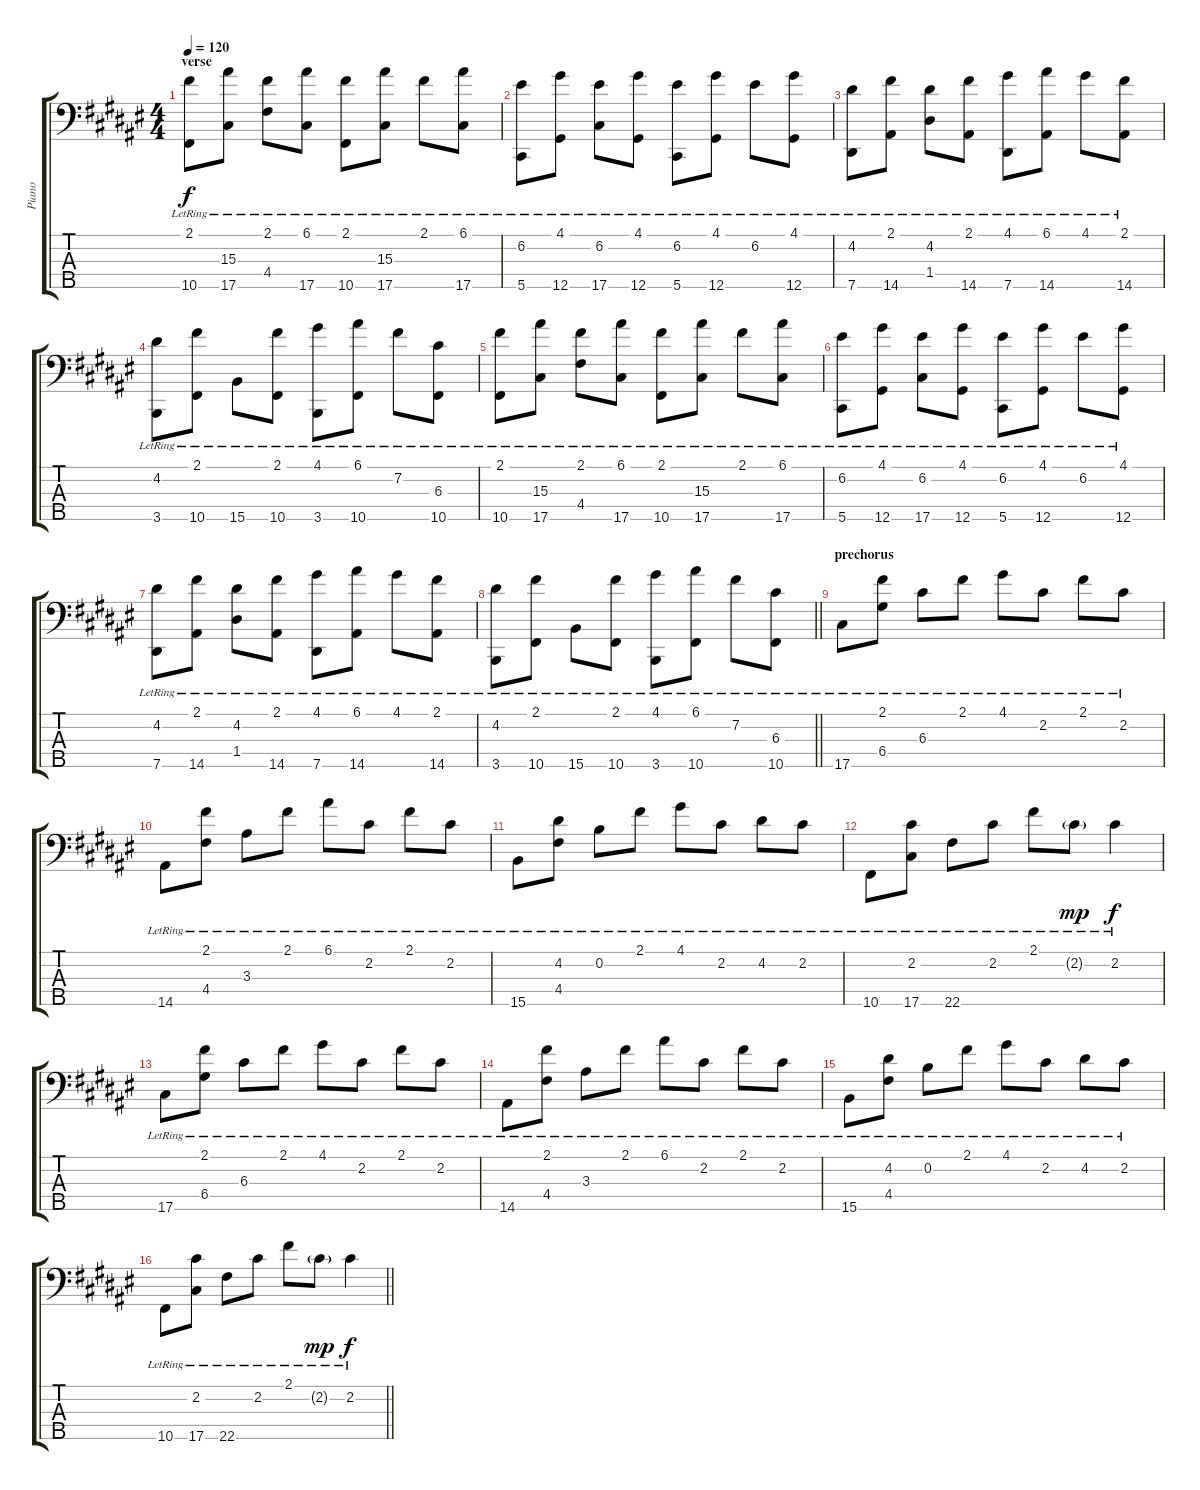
\track ("Piano" "Piano") {instrument brightacousticpiano}
\staff {score tabs}
\tuning (E4 B3 G3 D3 Ab1 Ab-1) {hide}
\ts (4 4)
\section ("" "verse")
\tempo 120
\clef f4
\ks f#
(2.1{lr} 10.5{lr}).8{dy f} (15.3{lr} 17.5{lr}).8 (2.1{lr} 4.4{lr}).8 (6.1{lr} 17.5{lr}).8 (2.1{lr} 10.5{lr}).8 (15.3{lr} 17.5{lr}).8 2.1{lr}.8 (6.1{lr} 17.5{lr}).8 |
(6.2{lr} 5.5{lr}).8 (4.1{lr} 12.5{lr}).8 (6.2{lr} 17.5{lr}).8 (4.1{lr} 12.5{lr}).8 (6.2{lr} 5.5{lr}).8 (4.1{lr} 12.5{lr}).8 6.2{lr}.8 (4.1{lr} 12.5{lr}).8 |
(4.2{lr} 7.5{lr}).8 (2.1{lr} 14.5{lr}).8 (4.2{lr} 1.4{lr}).8 (2.1{lr} 14.5{lr}).8 (4.1{lr} 7.5{lr}).8 (6.1{lr} 14.5{lr}).8 4.1{lr}.8 (2.1{lr} 14.5{lr}).8 |
(4.2{lr} 3.5{lr}).8 (2.1{lr} 10.5{lr}).8 15.5{lr}.8 (2.1{lr} 10.5{lr}).8 (4.1{lr} 3.5{lr}).8 (6.1{lr} 10.5{lr}).8 7.2{lr}.8 (6.3{lr} 10.5{lr}).8 |
(2.1{lr} 10.5{lr}).8 (15.3{lr} 17.5{lr}).8 (2.1{lr} 4.4{lr}).8 (6.1{lr} 17.5{lr}).8 (2.1{lr} 10.5{lr}).8 (15.3{lr} 17.5{lr}).8 2.1{lr}.8 (6.1{lr} 17.5{lr}).8 |
(6.2{lr} 5.5{lr}).8 (4.1{lr} 12.5{lr}).8 (6.2{lr} 17.5{lr}).8 (4.1{lr} 12.5{lr}).8 (6.2{lr} 5.5{lr}).8 (4.1{lr} 12.5{lr}).8 6.2{lr}.8 (4.1{lr} 12.5{lr}).8 |
(4.2{lr} 7.5{lr}).8 (2.1{lr} 14.5{lr}).8 (4.2{lr} 1.4{lr}).8 (2.1{lr} 14.5{lr}).8 (4.1{lr} 7.5{lr}).8 (6.1{lr} 14.5{lr}).8 4.1{lr}.8 (2.1{lr} 14.5{lr}).8 |
\barLineRight lightlight
(4.2{lr} 3.5{lr}).8 (2.1{lr} 10.5{lr}).8 15.5{lr}.8 (2.1{lr} 10.5{lr}).8 (4.1{lr} 3.5{lr}).8 (6.1{lr} 10.5{lr}).8 7.2{lr}.8 (6.3{lr} 10.5{lr}).8 |
\section ("" "prechorus")
17.5{lr}.8 (2.1{lr} 6.4{lr}).8 6.3{lr}.8 2.1{lr}.8 4.1{lr}.8 2.2{lr}.8 2.1{lr}.8 2.2{lr}.8 |
14.5{lr}.8 (2.1{lr} 4.4{lr}).8 3.3{lr}.8 2.1{lr}.8 6.1{lr}.8 2.2{lr}.8 2.1{lr}.8 2.2{lr}.8 |
15.5{lr}.8 (4.2{lr} 4.4{lr}).8 0.2{lr}.8 2.1{lr}.8 4.1{lr}.8 2.2{lr}.8 4.2{lr}.8 2.2{lr}.8 |
10.5{lr}.8 (2.2{lr} 17.5{lr}).8 22.5{lr}.8 2.2{lr}.8 2.1{lr}.8 2.2{g lr}.8{dy mp} 2.2{lr}.4{dy f} |
17.5{lr}.8 (2.1{lr} 6.4{lr}).8 6.3{lr}.8 2.1{lr}.8 4.1{lr}.8 2.2{lr}.8 2.1{lr}.8 2.2{lr}.8 |
14.5{lr}.8 (2.1{lr} 4.4{lr}).8 3.3{lr}.8 2.1{lr}.8 6.1{lr}.8 2.2{lr}.8 2.1{lr}.8 2.2{lr}.8 |
15.5{lr}.8 (4.2{lr} 4.4{lr}).8 0.2{lr}.8 2.1{lr}.8 4.1{lr}.8 2.2{lr}.8 4.2{lr}.8 2.2{lr}.8 |
\barLineRight lightlight
10.5{lr}.8 (2.2{lr} 17.5{lr}).8 22.5{lr}.8 2.2{lr}.8 2.1{lr}.8 2.2{g lr}.8{dy mp} 2.2{lr}.4{dy f}
